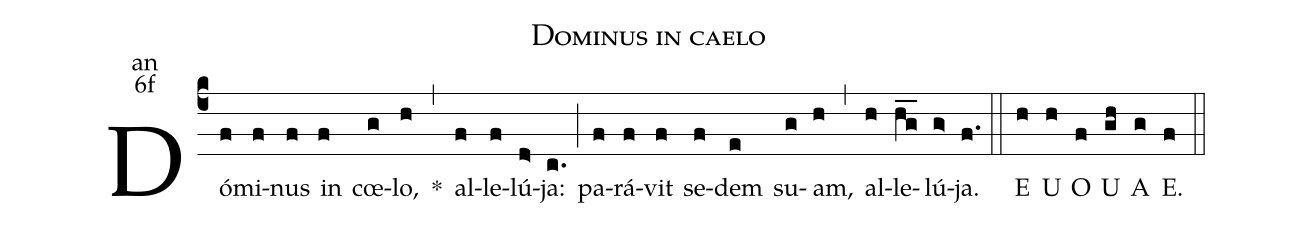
name:Dominus in caelo;
office-part:an;
mode:6f;
%%
(c4) Dó(f)mi(f)nus(f) in(f) cœ(g)lo,(h) <sp>*</sp>(,) al(f)le(f)lú(d>)ja:(c.) (;)
pa(f)rá(f)vit(f) se(f)dem(e) su(g)am,(h) (,) al(h)le(hg__)lú(g>)ja.(f.) (::)

E(h) U(h) O(f) U(gh) A(g) E.(f) (::)
